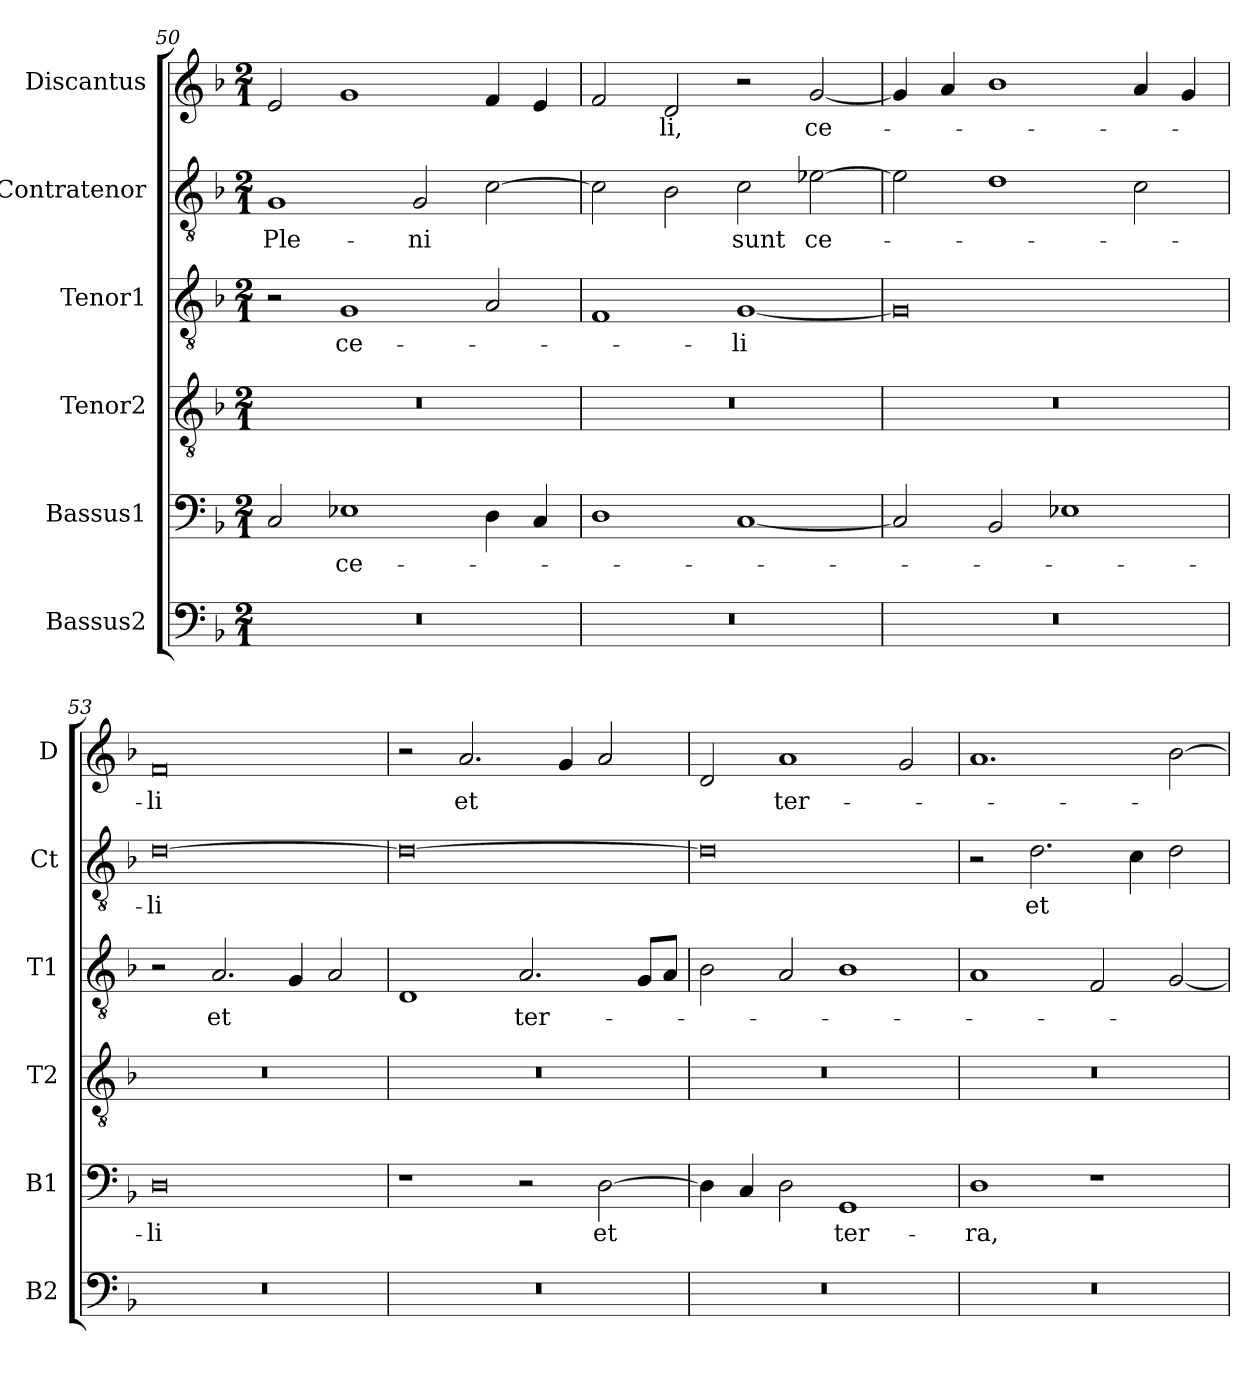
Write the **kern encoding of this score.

**kern	**kern	**text	**kern	**kern	**text	**kern	**text	**kern	**text
*part6	*part5	*part5	*part4	*part3	*part3	*part2	*part2	*part1	*part1
*staff6	*staff5	*staff5	*staff4	*staff3	*staff3	*staff2	*staff2	*staff1	*staff1
*I"Bassus2	*I"Bassus1	*	*I"Tenor2	*I"Tenor1	*	*I"Contratenor	*	*I"Discantus	*
*I'B2	*I'B1	*	*I'T2	*I'T1	*	*I'Ct	*	*I'D	*
*clefF4	*clefF4	*	*clefGv2	*clefGv2	*	*clefGv2	*	*clefG2	*
*k[b-]	*k[b-]	*	*k[b-]	*k[b-]	*	*k[b-]	*	*k[b-]	*
*M2/1	*M2/1	*	*M2/1	*M2/1	*	*M2/1	*	*M2/1	*
=50	=50	=50	=50	=50	=50	=50	=50	=50	=50
0r	2C	.	0r	2r	.	1G	Ple-	2e	.
.	1E-X	ce-	.	1G	ce-	.	.	1g	.
.	.	.	.	.	.	2G	-ni	.	.
.	4D	.	.	2A	.	[2c	.	4f	.
.	4C	.	.	.	.	.	.	4e	.
=51	=51	=51	=51	=51	=51	=51	=51	=51	=51
0r	1D	.	0r	1F	.	2c]	.	2f	.
.	.	.	.	.	.	2B-	.	2d	li,
.	[1C	.	.	[1G	-li	2c	sunt	2r	.
.	.	.	.	.	.	[2e-X	ce-	[2g	ce-
=52	=52	=52	=52	=52	=52	=52	=52	=52	=52
0r	2C]	.	0r	0G]	.	2e-]	.	4g]	.
.	.	.	.	.	.	.	.	4a	.
.	2BB-	.	.	.	.	1d	.	1b-	.
.	1E-X	.	.	.	.	.	.	.	.
.	.	.	.	.	.	2c	.	4a	.
.	.	.	.	.	.	.	.	4g	.
=53	=53	=53	=53	=53	=53	=53	=53	=53	=53
0r	0D	-li	0r	2r	.	[0d	-li	0f	-li
.	.	.	.	2.A	et	.	.	.	.
.	.	.	.	4G	.	.	.	.	.
.	.	.	.	2A	.	.	.	.	.
=54	=54	=54	=54	=54	=54	=54	=54	=54	=54
0r	1r	.	0r	1D	.	0d_	.	2r	.
.	.	.	.	.	.	.	.	2.a	et
.	2r	.	.	2.A	ter-	.	.	.	.
.	.	.	.	.	.	.	.	4g	.
.	[2D	et	.	.	.	.	.	2a	.
.	.	.	.	8GL	.	.	.	.	.
.	.	.	.	8AJ	.	.	.	.	.
=55	=55	=55	=55	=55	=55	=55	=55	=55	=55
0r	4D]	.	0r	2B-	.	0d]	.	2d	.
.	4C	.	.	.	.	.	.	.	.
.	2D	.	.	2A	.	.	.	1a	ter-
.	1GG	ter-	.	1B-	.	.	.	.	.
.	.	.	.	.	.	.	.	2g	.
=56	=56	=56	=56	=56	=56	=56	=56	=56	=56
0r	1D	-ra,	0r	1A	.	2r	.	1.a	.
.	.	.	.	.	.	2.d	et	.	.
.	1r	.	.	2F	.	.	.	.	.
.	.	.	.	.	.	4c	.	.	.
.	.	.	.	[2G	.	2d	.	[2b-	.
=	=	=	=	=	=	=	=	=	=
*-	*-	*-	*-	*-	*-	*-	*-	*-	*-
